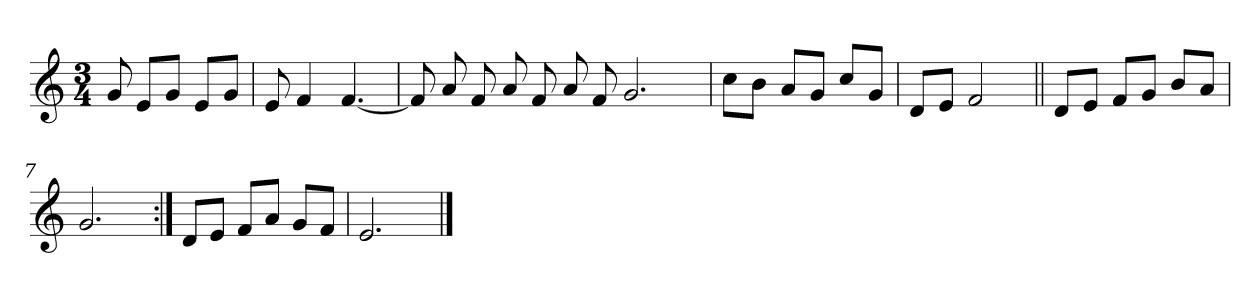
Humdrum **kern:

**kern
*part1
*staff1
*clefG2
*k[]
*C:
*M3/4
*MM120
=1
8g
8e/L
8g/J
8e/L
8g/J
=2
8e
4f
[4.f
=3
8f]
8a
8f
8a
8f
8a
8f
2.g
=4
8cc\L
8b\J
8a/L
8g/J
8cc/L
8g/J
=5
8d/L
8e/J
2f
=6||
8d/L
8e/J
8f/L
8g/J
8b/L
8a/J
=7
2.g
=8:|!
8d/L
8e/J
8f/L
8a/J
8g/L
8f/J
=9
2.e
==
*-
